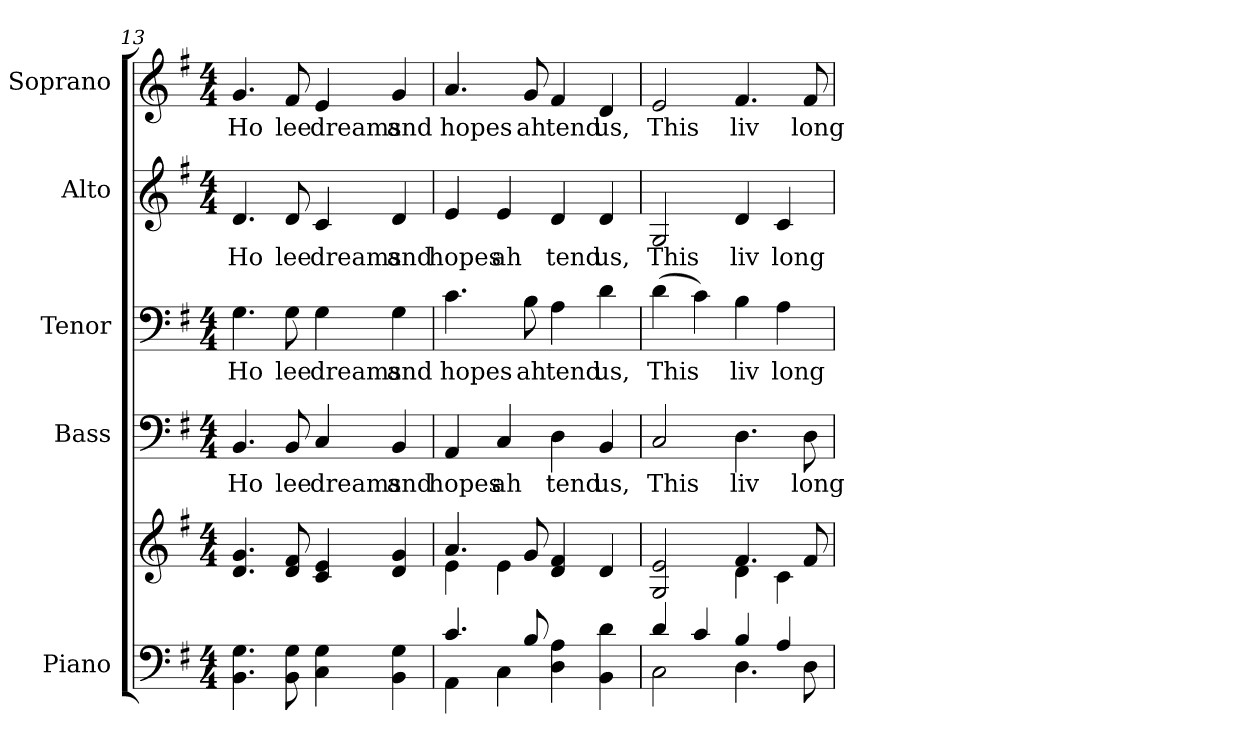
**kern	**kern	**kern	**text	**kern	**text	**kern	**text	**kern	**text
*part5	*part5	*part4	*part4	*part3	*part3	*part2	*part2	*part1	*part1
*staff6	*staff5	*staff4	*staff4	*staff3	*staff3	*staff2	*staff2	*staff1	*staff1
*I"Piano	*	*I"Bass	*	*I"Tenor	*	*I"Alto	*	*I"Soprano	*
*I'Pno.	*	*I'B.	*	*I'T.	*	*I'A.	*	*I'S.	*
!!LO:PB:g=z
*clefF4	*clefG2	*clefF4	*	*clefF4	*	*clefG2	*	*clefG2	*
*k[f#]	*k[f#]	*k[f#]	*	*k[f#]	*	*k[f#]	*	*k[f#]	*
*G:	*G:	*G:	*	*G:	*	*G:	*	*G:	*
*M4/4	*M4/4	*M4/4	*	*M4/4	*	*M4/4	*	*M4/4	*
=13	=13	=13	=13	=13	=13	=13	=13	=13	=13
!	!	!	!LO:LY:b:color=#000000	!	!	!	!	!	!
!	!	!	!	!	!LO:LY:b:color=#000000	!	!	!	!
!	!	!	!	!	!	!	!LO:LY:b:color=#000000	!	!
!	!	!	!	!	!	!	!	!	!LO:LY:b:color=#000000
4.BBi\ 4.Gi	4.di/ 4.gi	4.BBi/	Ho	4.Gi\	Ho	4.di/	Ho	4.gi/	Ho
!	!	!	!LO:LY:b:color=#000000	!	!	!	!	!	!
!	!	!	!	!	!LO:LY:b:color=#000000	!	!	!	!
!	!	!	!	!	!	!	!LO:LY:b:color=#000000	!	!
!	!	!	!	!	!	!	!	!	!LO:LY:b:color=#000000
8BBi\ 8Gi	8di/ 8f#i	8BBi/	lee	8Gi\	lee	8di/	lee	8f#i/	lee
!	!	!	!LO:LY:b:color=#000000	!	!	!	!	!	!
!	!	!	!	!	!LO:LY:b:color=#000000	!	!	!	!
!	!	!	!	!	!	!	!LO:LY:b:color=#000000	!	!
!	!	!	!	!	!	!	!	!	!LO:LY:b:color=#000000
4Ci\ 4Gi	4ci/ 4ei	4Ci/	dreams	4Gi\	dreams	4ci/	dreams	4ei/	dreams
!	!	!	!LO:LY:b:color=#000000	!	!	!	!	!	!
!	!	!	!	!	!LO:LY:b:color=#000000	!	!	!	!
!	!	!	!	!	!	!	!LO:LY:b:color=#000000	!	!
!	!	!	!	!	!	!	!	!	!LO:LY:b:color=#000000
4BBi\ 4Gi	4di/ 4gi	4BBi/	and	4Gi\	and	4di/	and	4gi/	and
=14	=14	=14	=14	=14	=14	=14	=14	=14	=14
*^	*^	*	*	*	*	*	*	*	*
!	!	!	!	!	!LO:LY:b:color=#000000	!	!	!	!	!	!
!	!	!	!	!	!	!	!LO:LY:b:color=#000000	!	!	!	!
!	!	!	!	!	!	!	!	!	!LO:LY:b:color=#000000	!	!
!	!	!	!	!	!	!	!	!	!	!	!LO:LY:b:color=#000000
4.ci/	4AAi\	4.ai/	4ei\	4AAi/	hopes	4.ci\	hopes	4ei/	hopes	4.ai/	hopes
!	!	!	!	!	!LO:LY:b:color=#000000	!	!	!	!	!	!
!	!	!	!	!	!	!	!	!	!LO:LY:b:color=#000000	!	!
.	4Ci\	.	4ei\	4Ci/	ah	.	.	4ei/	ah	.	.
!	!	!	!	!	!	!	!LO:LY:b:color=#000000	!	!	!	!
!	!	!	!	!	!	!	!	!	!	!	!LO:LY:b:color=#000000
8Bi/	.	8gi/	.	.	.	8Bi\	ah	.	.	8gi/	ah
!	!	!	!	!	!LO:LY:b:color=#000000	!	!	!	!	!	!
!	!	!	!	!	!	!	!LO:LY:b:color=#000000	!	!	!	!
!	!	!	!	!	!	!	!	!	!LO:LY:b:color=#000000	!	!
!	!	!	!	!	!	!	!	!	!	!	!LO:LY:b:color=#000000
4Di\ 4Ai	2ryy	4di/ 4f#i	2ryy	4Di\	tend	4Ai\	tend	4di/	tend	4f#i/	tend
!	!	!	!	!	!LO:LY:b:color=#000000	!	!	!	!	!	!
!	!	!	!	!	!	!	!LO:LY:b:color=#000000	!	!	!	!
!	!	!	!	!	!	!	!	!	!LO:LY:b:color=#000000	!	!
!	!	!	!	!	!	!	!	!	!	!	!LO:LY:b:color=#000000
4BBi\ 4di	.	4di/	.	4BBi/	us,	4di\	us,	4di/	us,	4di/	us,
!!LO:PB:g=z
=15	=15	=15	=15	=15	=15	=15	=15	=15	=15	=15	=15
!	!	!	!	!	!LO:LY:b:color=#000000	!	!	!	!	!	!
!	!	!	!	!	!	!	!LO:LY:b:color=#000000	!	!	!	!
!	!	!	!	!	!	!	!	!	!LO:LY:b:color=#000000	!	!
!	!	!	!	!	!	!	!	!	!	!	!LO:LY:b:color=#000000
4di/	2Ci\	2Gi/ 2ei	2ryy	2Ci/	This	(4di\	This	2Gi/	This	2ei/	This
4ci/	.	.	.	.	.	4ci\)	.	.	.	.	.
!	!	!	!	!	!LO:LY:b:color=#000000	!	!	!	!	!	!
!	!	!	!	!	!	!	!LO:LY:b:color=#000000	!	!	!	!
!	!	!	!	!	!	!	!	!	!LO:LY:b:color=#000000	!	!
!	!	!	!	!	!	!	!	!	!	!	!LO:LY:b:color=#000000
4Bi/	4.Di\	4.f#i/	4di\	4.Di\	liv	4Bi\	liv	4di/	liv	4.f#i/	liv
!	!	!	!	!	!	!	!LO:LY:b:color=#000000	!	!	!	!
!	!	!	!	!	!	!	!	!	!LO:LY:b:color=#000000	!	!
4Ai/	.	.	4ci\	.	.	4Ai\	long	4ci/	long	.	.
!	!	!	!	!	!LO:LY:b:color=#000000	!	!	!	!	!	!
!	!	!	!	!	!	!	!	!	!	!	!LO:LY:b:color=#000000
.	8Di\	8f#i/	.	8Di\	long	.	.	.	.	8f#i/	long
*v	*v	*	*	*	*	*	*	*	*	*	*
*	*v	*v	*	*	*	*	*	*	*	*
=	=	=	=	=	=	=	=	=	=
*-	*-	*-	*-	*-	*-	*-	*-	*-	*-
